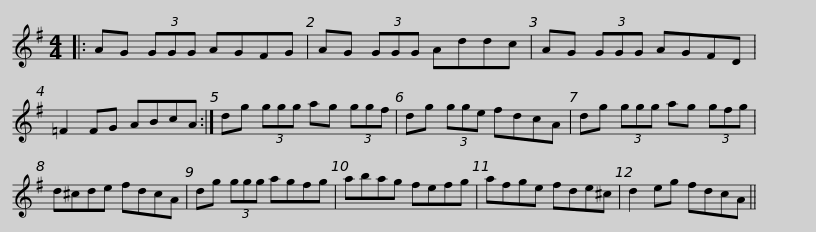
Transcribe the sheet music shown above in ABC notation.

X:1
L:1/8
M:4/4
I:linebreak $
K:G
V:1 treble
V:1
|: AG (3GGG AGFG | AG (3GGG Addc | AG (3GGG AGFD | =F2 FG ABcA :| dg (3ggg ag (3ggf |$ %5
 dg (3gge fdcA | dg (3ggg ag (3gfg | d^cde fdcA | dg (3ggg agfg | abag fefg |$ %10
 afge fde^c | d2 eg fdcA || %12
